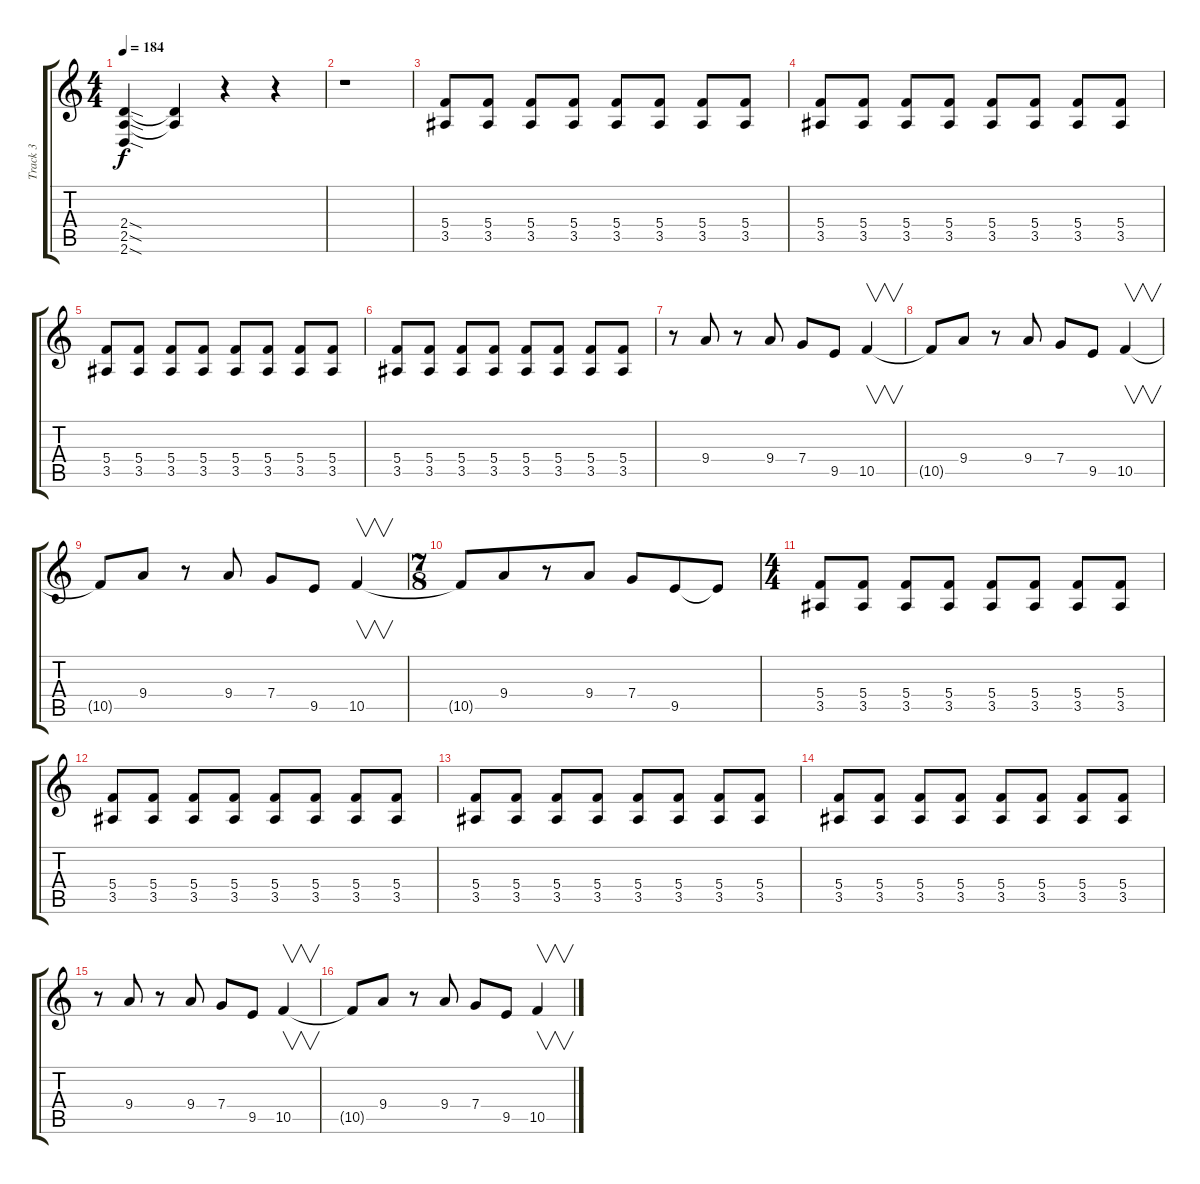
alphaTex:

\track ("Track 3" "Track 3") {instrument distortionguitar}
\staff {score tabs}
\tuning (D4 A3 F3 C3 G2 C2) {hide}
\ts (4 4)
\tempo 184
\clef g2
\ks c
(2.4{sod} 2.5{sod} 2.6{sod}).4{dy f} (2.4{t} 2.5{t}).4 r.4 r.4 |
r.1 |
(5.4 3.5).8 (5.4 3.5).8 (5.4 3.5).8 (5.4 3.5).8 (5.4 3.5).8 (5.4 3.5).8 (5.4 3.5).8 (5.4 3.5).8 |
(5.4 3.5).8 (5.4 3.5).8 (5.4 3.5).8 (5.4 3.5).8 (5.4 3.5).8 (5.4 3.5).8 (5.4 3.5).8 (5.4 3.5).8 |
(5.4 3.5).8 (5.4 3.5).8 (5.4 3.5).8 (5.4 3.5).8 (5.4 3.5).8 (5.4 3.5).8 (5.4 3.5).8 (5.4 3.5).8 |
(5.4 3.5).8 (5.4 3.5).8 (5.4 3.5).8 (5.4 3.5).8 (5.4 3.5).8 (5.4 3.5).8 (5.4 3.5).8 (5.4 3.5).8 |
r.8 9.4.8 r.8 9.4.8 7.4.8 9.5.8 10.5.4{v} |
10.5{t}.8 9.4.8 r.8 9.4.8 7.4.8 9.5.8 10.5.4{v} |
10.5{t}.8 9.4.8 r.8 9.4.8 7.4.8 9.5.8 10.5.4{v} |
\ts (7 8)
10.5{t}.8 9.4.8 r.8 9.4.8 7.4.8 9.5.8 9.5{t}.8 |
\ts (4 4)
(5.4 3.5).8 (5.4 3.5).8 (5.4 3.5).8 (5.4 3.5).8 (5.4 3.5).8 (5.4 3.5).8 (5.4 3.5).8 (5.4 3.5).8 |
(5.4 3.5).8 (5.4 3.5).8 (5.4 3.5).8 (5.4 3.5).8 (5.4 3.5).8 (5.4 3.5).8 (5.4 3.5).8 (5.4 3.5).8 |
(5.4 3.5).8 (5.4 3.5).8 (5.4 3.5).8 (5.4 3.5).8 (5.4 3.5).8 (5.4 3.5).8 (5.4 3.5).8 (5.4 3.5).8 |
(5.4 3.5).8 (5.4 3.5).8 (5.4 3.5).8 (5.4 3.5).8 (5.4 3.5).8 (5.4 3.5).8 (5.4 3.5).8 (5.4 3.5).8 |
r.8 9.4.8 r.8 9.4.8 7.4.8 9.5.8 10.5.4{v} |
10.5{t}.8 9.4.8 r.8 9.4.8 7.4.8 9.5.8 10.5.4{v}
